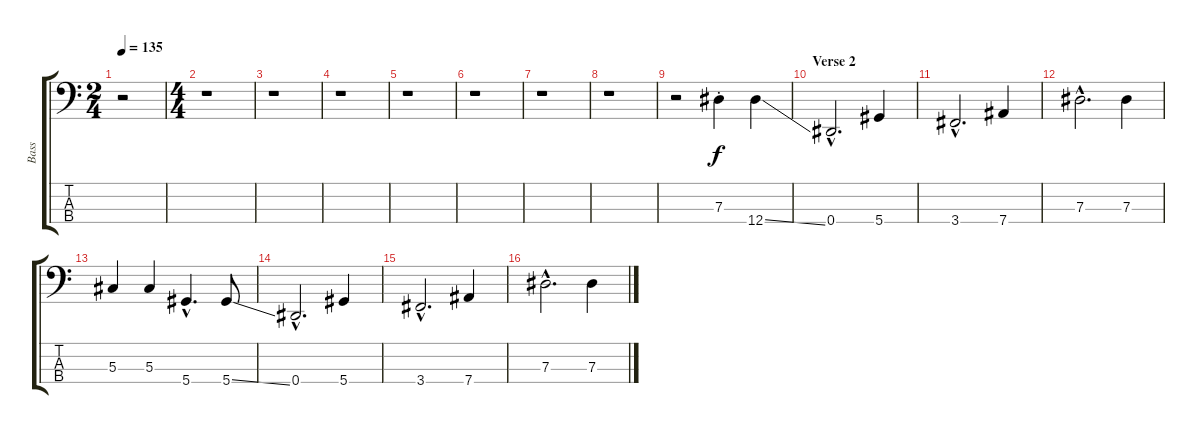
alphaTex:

\track ("Bass" "Bass") {instrument electricbassfinger}
\staff {score tabs}
\tuning (Gb2 Db2 Ab1 Eb1) {hide}
\ts (2 4)
\tempo 135
\clef f4
\ks c
r.2{dy f} |
\ts (4 4)
r.1 |
r.1 |
r.1 |
r.1 |
r.1 |
r.1 |
r.1 |
r.2 7.3{st}.4 12.4{ss}.4 |
\section ("" "Verse 2")
0.4{hac}.2{d} 5.4.4 |
3.4{hac}.2{d} 7.4.4 |
7.3{hac}.2{d} 7.3.4 |
5.3.4 5.3.4 5.4{hac}.4{d} 5.4{ss}.8 |
0.4{hac}.2{d} 5.4.4 |
3.4{hac}.2{d} 7.4.4 |
7.3{hac}.2{d} 7.3.4
